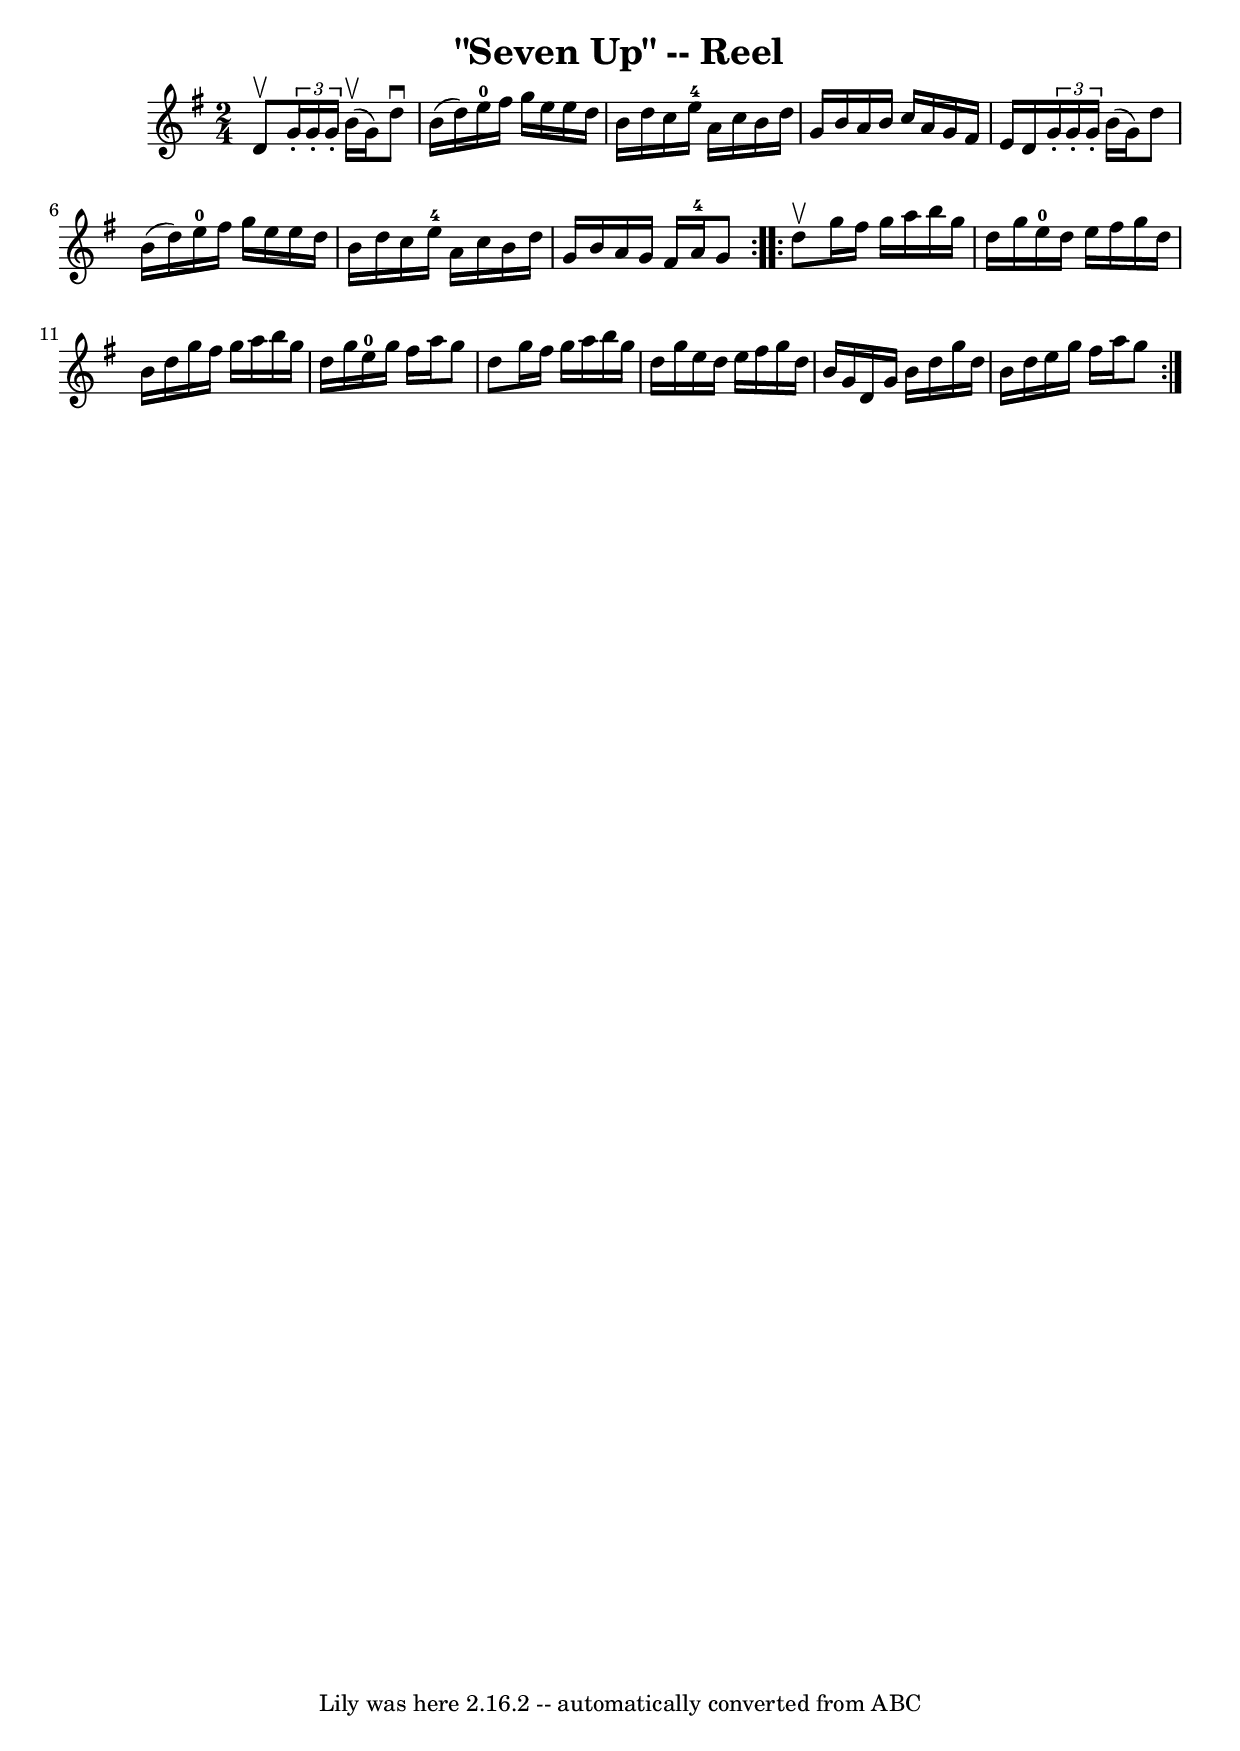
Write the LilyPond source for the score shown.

\version "2.7.40"
\include "Mammoth.ily"
\header {
	book = "Ryan's Mammoth Collection"
	crossRefNumber = "1"
	footnotes = "\\\\"
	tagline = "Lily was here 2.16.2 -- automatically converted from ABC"
	title = "\"Seven Up\" -- Reel"
}
voicedefault =  {
\set Score.defaultBarType = "empty"

\repeat volta 2 {
\time 2/4 \key g \major d'8^\upbow |
     \times 2/3 { g'16 -.   
g'16 -. g'16 -. } b'16^\upbow(g'16) d''8^\downbow b'16 (
d''16)   |
 e''16-0 fis''16 g''16 e''16 e''16    
d''16 b'16 d''16    |
 c''16 e''16-4 a'16 c''16    
b'16 d''16 g'16 b'16    |
 a'16 b'16 c''16 a'16    
g'16 fis'16 e'16 d'16    |
     \times 2/3 { g'16 -. g'16 -. 
 g'16 -. } b'16 (g'16) d''8 b'16 (d''16)   |
     
e''16-0 fis''16 g''16 e''16 e''16 d''16 b'16 d''16    
|
 c''16 e''16-4 a'16 c''16 b'16 d''16 g'16 b'16 
   |
 a'16 g'16 fis'16 a'16-4 g'8  }     
\repeat volta 2 { d''8^\upbow |
 g''16 fis''16 g''16    
a''16 b''16 g''16 d''16 g''16    |
 e''16-0 d''16    
e''16 fis''16 g''16 d''16 b'16 d''16    |
 g''16    
fis''16 g''16 a''16 b''16 g''16 d''16 g''16    |
     
e''16-0 g''16 fis''16 a''16 g''8 d''8    |
 g''16    
fis''16 g''16 a''16 b''16 g''16 d''16 g''16    |
   
e''16 d''16 e''16 fis''16 g''16 d''16 b'16 g'16    
|
 d'16 g'16 b'16 d''16 g''16 d''16 b'16 d''16    
|
 e''16 g''16 fis''16 a''16 g''8  }   
}

\score{
    <<

	\context Staff="default"
	{
	    \voicedefault 
	}

    >>
	\layout {
	}
	\midi {}
}
